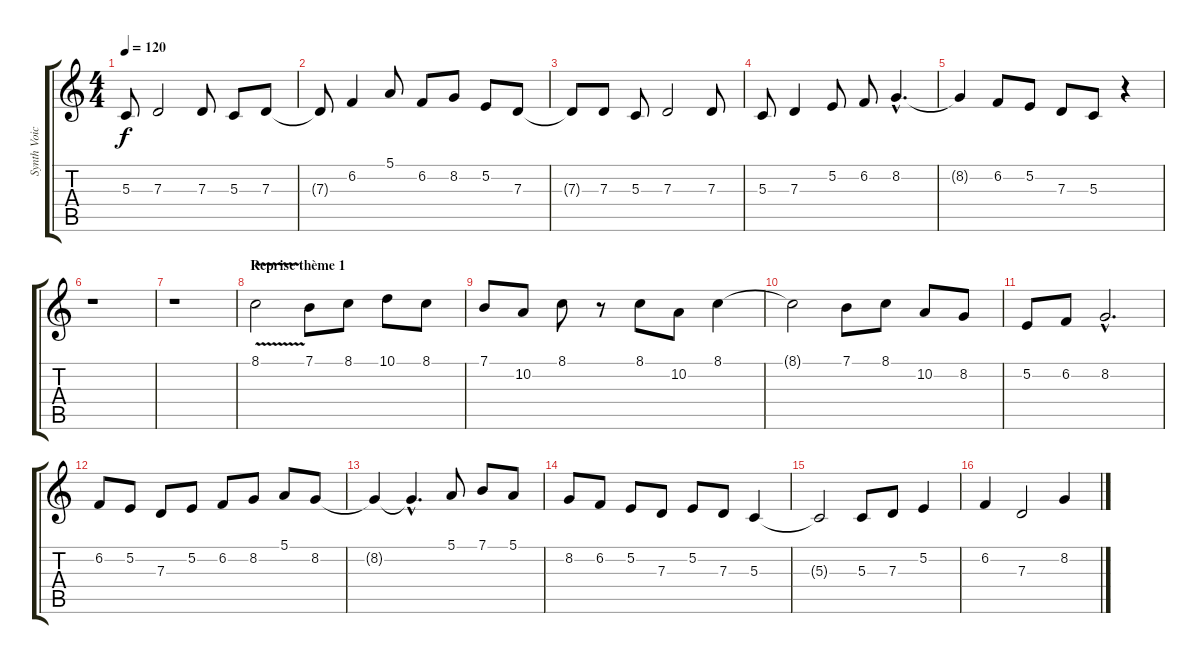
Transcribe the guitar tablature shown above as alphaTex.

\track ("Synth Voice" "Synth Voic") {instrument synthvoice}
\staff {score tabs}
\tuning (E4 B3 G3 D3 A2 E2) {hide}
\ts (4 4)
\tempo 120
\clef g2
\ks c
5.3.8{dy f} 7.3.2 7.3.8 5.3.8 7.3.8 |
7.3{t}.8 6.2.4 5.1.8 6.2.8 8.2.8 5.2.8 7.3.8 |
7.3{t}.8 7.3.8 5.3.8 7.3.2 7.3.8 |
5.3.8 7.3.4 5.2.8 6.2.8 8.2{hac}.4{d} |
8.2{t}.4 6.2.8 5.2.8 7.3.8 5.3.8 r.4 |
r.1 |
r.1 |
\section ("" "Reprise thème 1")
8.1{v}.2 7.1.8 8.1.8 10.1.8 8.1.8 |
7.1.8 10.2.8 8.1.8 r.8 8.1.8 10.2.8 8.1.4 |
8.1{t}.2 7.1.8 8.1.8 10.2.8 8.2.8 |
5.2.8 6.2.8 8.2{hac}.2{d} |
6.2.8 5.2.8 7.3.8 5.2.8 6.2.8 8.2.8 5.1.8 8.2.8 |
8.2{t}.4 8.2{hac t}.4{d} 5.1.8 7.1.8 5.1.8 |
8.2.8 6.2.8 5.2.8 7.3.8 5.2.8 7.3.8 5.3.4 |
5.3{t}.2 5.3.8 7.3.8 5.2.4 |
6.2.4 7.3.2 8.2.4
